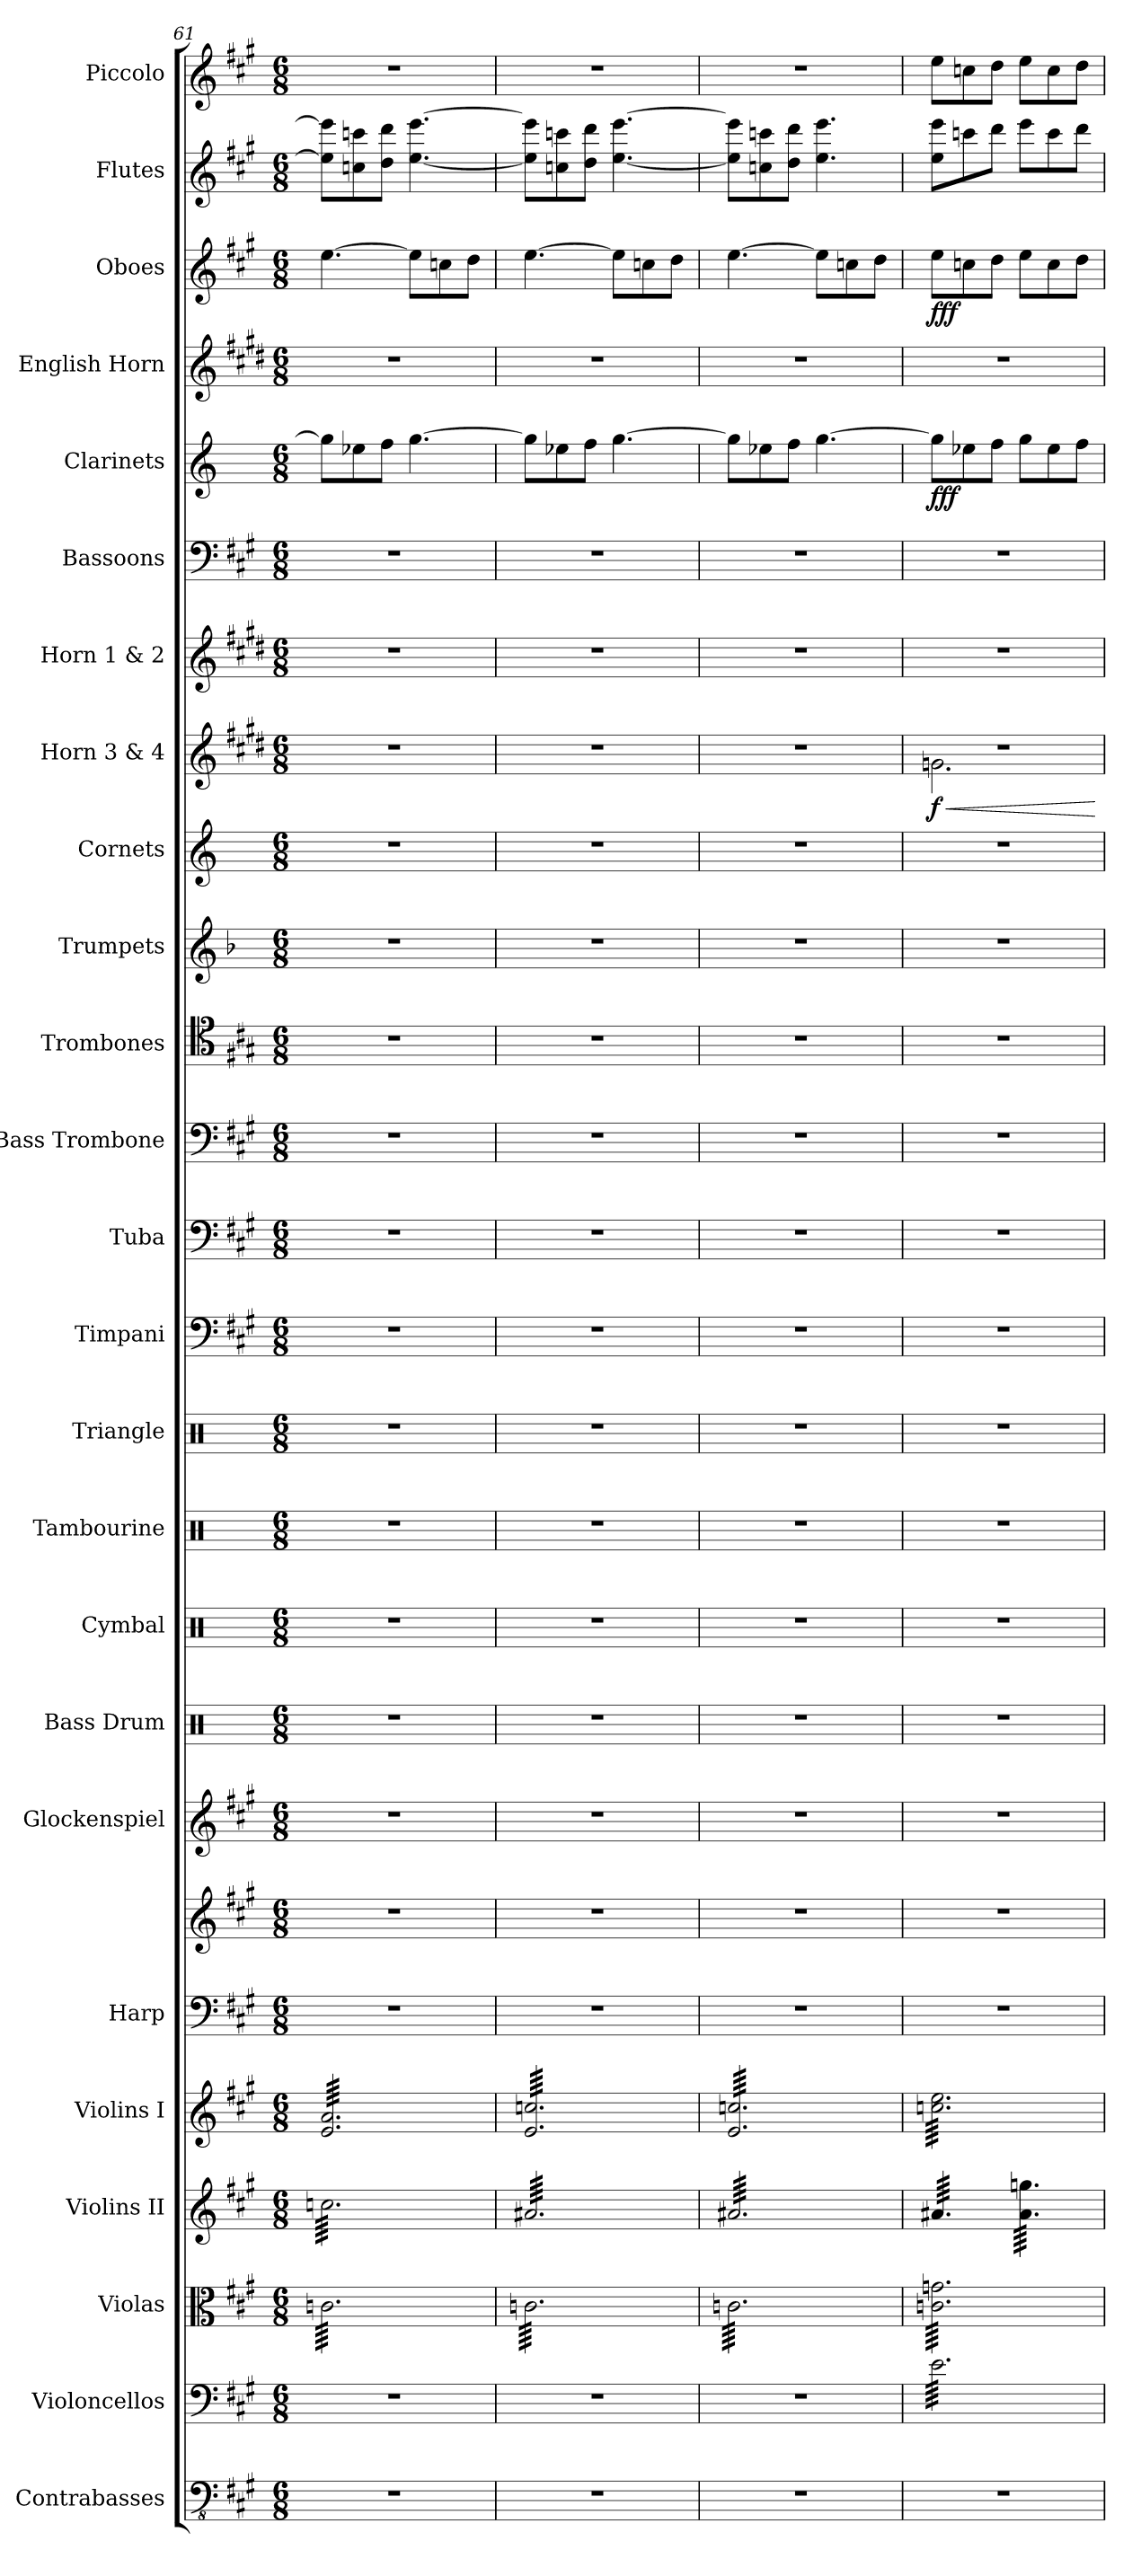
**kern	**kern	**kern	**kern	**kern	**kern	**kern	**kern	**kern	**kern	**kern	**kern	**kern	**kern	**kern	**kern	**kern	**kern	**kern	**dynam	**kern	**kern	**kern	**dynam	**kern	**kern	**dynam	**kern	**kern
*part25	*part24	*part23	*part22	*part21	*part20	*part20	*part19	*part18	*part17	*part16	*part15	*part14	*part13	*part12	*part11	*part10	*part9	*part8	*part8	*part7	*part6	*part5	*part5	*part4	*part3	*part3	*part2	*part1
*staff26	*staff25	*staff24	*staff23	*staff22	*staff21	*staff20	*staff19	*staff18	*staff17	*staff16	*staff15	*staff14	*staff13	*staff12	*staff11	*staff10	*staff9	*staff8	*staff8	*staff7	*staff6	*staff5	*staff5	*staff4	*staff3	*staff3	*staff2	*staff1
*I"Contrabasses	*I"Violoncellos	*I"Violas	*I"Violins II	*I"Violins I	*I"Harp	*	*I"Glockenspiel	*I"Bass Drum	*I"Cymbal	*I"Tambourine	*I"Triangle	*I"Timpani	*I"Tuba	*I"Bass Trombone	*I"Trombones	*I"Trumpets	*I"Cornets	*I"Horn 3 &amp; 4	*	*I"Horn 1 &amp; 2	*I"Bassoons	*I"Clarinets	*	*I"English Horn	*I"Oboes	*	*I"Flutes	*I"Piccolo
*I'Cbs.	*I'Vcs.	*I'Vlas.	*I'Vlns.II	*I'Vlns. I	*I'Hrp.	*	*I'Glk.	*I'B. Dr.	*I'Cym.	*I'Tamb.	*I'Tria.	*I'Timp.	*I'Tba.	*I'B. Tbn.	*I'Tbn.	*I'Trmpt.	*I'Cornt.	*I'Hn.	*	*I'Hn.	*I'Bsn.	*I'Cl.	*	*	*I'Ob.	*	*I'Fl.	*I'Picc.
*clefFv4	*clefF4	*clefC3	*clefG2	*clefG2	*clefF4	*clefG2	*clefG2	*clefX	*clefX	*clefX	*clefX	*clefF4	*clefF4	*clefF4	*clefC4	*clefG2	*clefG2	*clefG2	*	*clefG2	*clefF4	*clefG2	*	*clefG2	*clefG2	*	*clefG2	*clefG2
*	*	*	*	*	*	*	*ITrd-14c-24	*	*	*	*	*	*	*	*	*ITrd-2c-4	*ITrd2c3	*ITrd4c7	*	*ITrd4c7	*	*ITrd2c3	*	*ITrd4c7	*	*	*	*ITrd-7c-12
*k[f#c#g#]	*k[f#c#g#]	*k[f#c#g#]	*k[f#c#g#]	*k[f#c#g#]	*k[f#c#g#]	*k[f#c#g#]	*k[f#c#g#]	*k[]	*k[]	*k[]	*k[]	*k[f#c#g#]	*k[f#c#g#]	*k[f#c#g#]	*k[f#c#g#]	*k[f#c#g#]	*k[f#c#g#]	*k[f#c#g#]	*	*k[f#c#g#]	*k[f#c#g#]	*k[f#c#g#]	*	*k[f#c#g#]	*k[f#c#g#]	*	*k[f#c#g#]	*k[f#c#g#]
*M6/8	*M6/8	*M6/8	*M6/8	*M6/8	*M6/8	*M6/8	*M6/8	*M6/8	*M6/8	*M6/8	*M6/8	*M6/8	*M6/8	*M6/8	*M6/8	*M6/8	*M6/8	*M6/8	*	*M6/8	*M6/8	*M6/8	*	*M6/8	*M6/8	*	*M6/8	*M6/8
=61	=61	=61	=61	=61	=61	=61	=61	=61	=61	=61	=61	=61	=61	=61	=61	=61	=61	=61	=61	=61	=61	=61	=61	=61	=61	=61	=61	=61
*	*	*tremolo	*	*	*	*	*	*	*	*	*	*	*	*	*	*	*	*	*	*	*	*	*	*	*	*	*	*
*	*	*	*tremolo	*	*	*	*	*	*	*	*	*	*	*	*	*	*	*	*	*	*	*	*	*	*	*	*	*
*	*	*	*	*tremolo	*	*	*	*	*	*	*	*	*	*	*	*	*	*	*	*	*	*	*	*	*	*	*	*
2.r	2.r	64cn\LLLL	64ccn\LLLL	64e/ 64a/LLLL	2.r	2.r	2.r	2.r	2.r	2.r	2.r	2.r	2.r	2.r	2.r	2.r	2.r	2.r	.	2.r	2.r	8ee\L]	.	2.r	[4.ee\	.	8ee\] 8eee\]L	2.r
.	.	64cn\	64ccn\	64e/ 64a/	.	.	.	.	.	.	.	.	.	.	.	.	.	.	.	.	.	.	.	.	.	.	.	.
.	.	64cn\	64ccn\	64e/ 64a/	.	.	.	.	.	.	.	.	.	.	.	.	.	.	.	.	.	.	.	.	.	.	.	.
.	.	64cn\	64ccn\	64e/ 64a/	.	.	.	.	.	.	.	.	.	.	.	.	.	.	.	.	.	.	.	.	.	.	.	.
.	.	64cn\	64ccn\	64e/ 64a/	.	.	.	.	.	.	.	.	.	.	.	.	.	.	.	.	.	.	.	.	.	.	.	.
.	.	64cn\	64ccn\	64e/ 64a/	.	.	.	.	.	.	.	.	.	.	.	.	.	.	.	.	.	.	.	.	.	.	.	.
.	.	64cn\	64ccn\	64e/ 64a/	.	.	.	.	.	.	.	.	.	.	.	.	.	.	.	.	.	.	.	.	.	.	.	.
.	.	64cn\	64ccn\	64e/ 64a/	.	.	.	.	.	.	.	.	.	.	.	.	.	.	.	.	.	.	.	.	.	.	.	.
.	.	64cn\	64ccn\	64e/ 64a/	.	.	.	.	.	.	.	.	.	.	.	.	.	.	.	.	.	8ccn\	.	.	.	.	8ccn\ 8cccn\	.
.	.	64cn\	64ccn\	64e/ 64a/	.	.	.	.	.	.	.	.	.	.	.	.	.	.	.	.	.	.	.	.	.	.	.	.
.	.	64cn\	64ccn\	64e/ 64a/	.	.	.	.	.	.	.	.	.	.	.	.	.	.	.	.	.	.	.	.	.	.	.	.
.	.	64cn\	64ccn\	64e/ 64a/	.	.	.	.	.	.	.	.	.	.	.	.	.	.	.	.	.	.	.	.	.	.	.	.
.	.	64cn\	64ccn\	64e/ 64a/	.	.	.	.	.	.	.	.	.	.	.	.	.	.	.	.	.	.	.	.	.	.	.	.
.	.	64cn\	64ccn\	64e/ 64a/	.	.	.	.	.	.	.	.	.	.	.	.	.	.	.	.	.	.	.	.	.	.	.	.
.	.	64cn\	64ccn\	64e/ 64a/	.	.	.	.	.	.	.	.	.	.	.	.	.	.	.	.	.	.	.	.	.	.	.	.
.	.	64cn\	64ccn\	64e/ 64a/	.	.	.	.	.	.	.	.	.	.	.	.	.	.	.	.	.	.	.	.	.	.	.	.
.	.	64cn\	64ccn\	64e/ 64a/	.	.	.	.	.	.	.	.	.	.	.	.	.	.	.	.	.	8dd\J	.	.	.	.	8dd\ 8ddd\J	.
.	.	64cn\	64ccn\	64e/ 64a/	.	.	.	.	.	.	.	.	.	.	.	.	.	.	.	.	.	.	.	.	.	.	.	.
.	.	64cn\	64ccn\	64e/ 64a/	.	.	.	.	.	.	.	.	.	.	.	.	.	.	.	.	.	.	.	.	.	.	.	.
.	.	64cn\	64ccn\	64e/ 64a/	.	.	.	.	.	.	.	.	.	.	.	.	.	.	.	.	.	.	.	.	.	.	.	.
.	.	64cn\	64ccn\	64e/ 64a/	.	.	.	.	.	.	.	.	.	.	.	.	.	.	.	.	.	.	.	.	.	.	.	.
.	.	64cn\	64ccn\	64e/ 64a/	.	.	.	.	.	.	.	.	.	.	.	.	.	.	.	.	.	.	.	.	.	.	.	.
.	.	64cn\	64ccn\	64e/ 64a/	.	.	.	.	.	.	.	.	.	.	.	.	.	.	.	.	.	.	.	.	.	.	.	.
.	.	64cn\	64ccn\	64e/ 64a/	.	.	.	.	.	.	.	.	.	.	.	.	.	.	.	.	.	.	.	.	.	.	.	.
.	.	64cn\	64ccn\	64e/ 64a/	.	.	.	.	.	.	.	.	.	.	.	.	.	.	.	.	.	[4.ee\	.	.	8ee\L]	.	[4.ee\ [4.eee\	.
.	.	64cn\	64ccn\	64e/ 64a/	.	.	.	.	.	.	.	.	.	.	.	.	.	.	.	.	.	.	.	.	.	.	.	.
.	.	64cn\	64ccn\	64e/ 64a/	.	.	.	.	.	.	.	.	.	.	.	.	.	.	.	.	.	.	.	.	.	.	.	.
.	.	64cn\	64ccn\	64e/ 64a/	.	.	.	.	.	.	.	.	.	.	.	.	.	.	.	.	.	.	.	.	.	.	.	.
.	.	64cn\	64ccn\	64e/ 64a/	.	.	.	.	.	.	.	.	.	.	.	.	.	.	.	.	.	.	.	.	.	.	.	.
.	.	64cn\	64ccn\	64e/ 64a/	.	.	.	.	.	.	.	.	.	.	.	.	.	.	.	.	.	.	.	.	.	.	.	.
.	.	64cn\	64ccn\	64e/ 64a/	.	.	.	.	.	.	.	.	.	.	.	.	.	.	.	.	.	.	.	.	.	.	.	.
.	.	64cn\	64ccn\	64e/ 64a/	.	.	.	.	.	.	.	.	.	.	.	.	.	.	.	.	.	.	.	.	.	.	.	.
.	.	64cn\	64ccn\	64e/ 64a/	.	.	.	.	.	.	.	.	.	.	.	.	.	.	.	.	.	.	.	.	8ccn\	.	.	.
.	.	64cn\	64ccn\	64e/ 64a/	.	.	.	.	.	.	.	.	.	.	.	.	.	.	.	.	.	.	.	.	.	.	.	.
.	.	64cn\	64ccn\	64e/ 64a/	.	.	.	.	.	.	.	.	.	.	.	.	.	.	.	.	.	.	.	.	.	.	.	.
.	.	64cn\	64ccn\	64e/ 64a/	.	.	.	.	.	.	.	.	.	.	.	.	.	.	.	.	.	.	.	.	.	.	.	.
.	.	64cn\	64ccn\	64e/ 64a/	.	.	.	.	.	.	.	.	.	.	.	.	.	.	.	.	.	.	.	.	.	.	.	.
.	.	64cn\	64ccn\	64e/ 64a/	.	.	.	.	.	.	.	.	.	.	.	.	.	.	.	.	.	.	.	.	.	.	.	.
.	.	64cn\	64ccn\	64e/ 64a/	.	.	.	.	.	.	.	.	.	.	.	.	.	.	.	.	.	.	.	.	.	.	.	.
.	.	64cn\	64ccn\	64e/ 64a/	.	.	.	.	.	.	.	.	.	.	.	.	.	.	.	.	.	.	.	.	.	.	.	.
.	.	64cn\	64ccn\	64e/ 64a/	.	.	.	.	.	.	.	.	.	.	.	.	.	.	.	.	.	.	.	.	8dd\J	.	.	.
.	.	64cn\	64ccn\	64e/ 64a/	.	.	.	.	.	.	.	.	.	.	.	.	.	.	.	.	.	.	.	.	.	.	.	.
.	.	64cn\	64ccn\	64e/ 64a/	.	.	.	.	.	.	.	.	.	.	.	.	.	.	.	.	.	.	.	.	.	.	.	.
.	.	64cn\	64ccn\	64e/ 64a/	.	.	.	.	.	.	.	.	.	.	.	.	.	.	.	.	.	.	.	.	.	.	.	.
.	.	64cn\	64ccn\	64e/ 64a/	.	.	.	.	.	.	.	.	.	.	.	.	.	.	.	.	.	.	.	.	.	.	.	.
.	.	64cn\	64ccn\	64e/ 64a/	.	.	.	.	.	.	.	.	.	.	.	.	.	.	.	.	.	.	.	.	.	.	.	.
.	.	64cn\	64ccn\	64e/ 64a/	.	.	.	.	.	.	.	.	.	.	.	.	.	.	.	.	.	.	.	.	.	.	.	.
.	.	64cn\JJJJ	64ccn\JJJJ	64e/ 64a/JJJJ	.	.	.	.	.	.	.	.	.	.	.	.	.	.	.	.	.	.	.	.	.	.	.	.
=62	=62	=62	=62	=62	=62	=62	=62	=62	=62	=62	=62	=62	=62	=62	=62	=62	=62	=62	=62	=62	=62	=62	=62	=62	=62	=62	=62	=62
2.r	2.r	64cn\LLLL	64a#X/LLLL	64e/ 64ccn/LLLL	2.r	2.r	2.r	2.r	2.r	2.r	2.r	2.r	2.r	2.r	2.r	2.r	2.r	2.r	.	2.r	2.r	8ee\L]	.	2.r	[4.ee\	.	8ee\] 8eee\]L	2.r
.	.	64cn\	64a#X/	64e/ 64ccn/	.	.	.	.	.	.	.	.	.	.	.	.	.	.	.	.	.	.	.	.	.	.	.	.
.	.	64cn\	64a#X/	64e/ 64ccn/	.	.	.	.	.	.	.	.	.	.	.	.	.	.	.	.	.	.	.	.	.	.	.	.
.	.	64cn\	64a#X/	64e/ 64ccn/	.	.	.	.	.	.	.	.	.	.	.	.	.	.	.	.	.	.	.	.	.	.	.	.
.	.	64cn\	64a#X/	64e/ 64ccn/	.	.	.	.	.	.	.	.	.	.	.	.	.	.	.	.	.	.	.	.	.	.	.	.
.	.	64cn\	64a#X/	64e/ 64ccn/	.	.	.	.	.	.	.	.	.	.	.	.	.	.	.	.	.	.	.	.	.	.	.	.
.	.	64cn\	64a#X/	64e/ 64ccn/	.	.	.	.	.	.	.	.	.	.	.	.	.	.	.	.	.	.	.	.	.	.	.	.
.	.	64cn\	64a#X/	64e/ 64ccn/	.	.	.	.	.	.	.	.	.	.	.	.	.	.	.	.	.	.	.	.	.	.	.	.
.	.	64cn\	64a#X/	64e/ 64ccn/	.	.	.	.	.	.	.	.	.	.	.	.	.	.	.	.	.	8ccn\	.	.	.	.	8ccn\ 8cccn\	.
.	.	64cn\	64a#X/	64e/ 64ccn/	.	.	.	.	.	.	.	.	.	.	.	.	.	.	.	.	.	.	.	.	.	.	.	.
.	.	64cn\	64a#X/	64e/ 64ccn/	.	.	.	.	.	.	.	.	.	.	.	.	.	.	.	.	.	.	.	.	.	.	.	.
.	.	64cn\	64a#X/	64e/ 64ccn/	.	.	.	.	.	.	.	.	.	.	.	.	.	.	.	.	.	.	.	.	.	.	.	.
.	.	64cn\	64a#X/	64e/ 64ccn/	.	.	.	.	.	.	.	.	.	.	.	.	.	.	.	.	.	.	.	.	.	.	.	.
.	.	64cn\	64a#X/	64e/ 64ccn/	.	.	.	.	.	.	.	.	.	.	.	.	.	.	.	.	.	.	.	.	.	.	.	.
.	.	64cn\	64a#X/	64e/ 64ccn/	.	.	.	.	.	.	.	.	.	.	.	.	.	.	.	.	.	.	.	.	.	.	.	.
.	.	64cn\	64a#X/	64e/ 64ccn/	.	.	.	.	.	.	.	.	.	.	.	.	.	.	.	.	.	.	.	.	.	.	.	.
.	.	64cn\	64a#X/	64e/ 64ccn/	.	.	.	.	.	.	.	.	.	.	.	.	.	.	.	.	.	8dd\J	.	.	.	.	8dd\ 8ddd\J	.
.	.	64cn\	64a#X/	64e/ 64ccn/	.	.	.	.	.	.	.	.	.	.	.	.	.	.	.	.	.	.	.	.	.	.	.	.
.	.	64cn\	64a#X/	64e/ 64ccn/	.	.	.	.	.	.	.	.	.	.	.	.	.	.	.	.	.	.	.	.	.	.	.	.
.	.	64cn\	64a#X/	64e/ 64ccn/	.	.	.	.	.	.	.	.	.	.	.	.	.	.	.	.	.	.	.	.	.	.	.	.
.	.	64cn\	64a#X/	64e/ 64ccn/	.	.	.	.	.	.	.	.	.	.	.	.	.	.	.	.	.	.	.	.	.	.	.	.
.	.	64cn\	64a#X/	64e/ 64ccn/	.	.	.	.	.	.	.	.	.	.	.	.	.	.	.	.	.	.	.	.	.	.	.	.
.	.	64cn\	64a#X/	64e/ 64ccn/	.	.	.	.	.	.	.	.	.	.	.	.	.	.	.	.	.	.	.	.	.	.	.	.
.	.	64cn\	64a#X/	64e/ 64ccn/	.	.	.	.	.	.	.	.	.	.	.	.	.	.	.	.	.	.	.	.	.	.	.	.
.	.	64cn\	64a#X/	64e/ 64ccn/	.	.	.	.	.	.	.	.	.	.	.	.	.	.	.	.	.	[4.ee\	.	.	8ee\L]	.	[4.ee\ [4.eee\	.
.	.	64cn\	64a#X/	64e/ 64ccn/	.	.	.	.	.	.	.	.	.	.	.	.	.	.	.	.	.	.	.	.	.	.	.	.
.	.	64cn\	64a#X/	64e/ 64ccn/	.	.	.	.	.	.	.	.	.	.	.	.	.	.	.	.	.	.	.	.	.	.	.	.
.	.	64cn\	64a#X/	64e/ 64ccn/	.	.	.	.	.	.	.	.	.	.	.	.	.	.	.	.	.	.	.	.	.	.	.	.
.	.	64cn\	64a#X/	64e/ 64ccn/	.	.	.	.	.	.	.	.	.	.	.	.	.	.	.	.	.	.	.	.	.	.	.	.
.	.	64cn\	64a#X/	64e/ 64ccn/	.	.	.	.	.	.	.	.	.	.	.	.	.	.	.	.	.	.	.	.	.	.	.	.
.	.	64cn\	64a#X/	64e/ 64ccn/	.	.	.	.	.	.	.	.	.	.	.	.	.	.	.	.	.	.	.	.	.	.	.	.
.	.	64cn\	64a#X/	64e/ 64ccn/	.	.	.	.	.	.	.	.	.	.	.	.	.	.	.	.	.	.	.	.	.	.	.	.
.	.	64cn\	64a#X/	64e/ 64ccn/	.	.	.	.	.	.	.	.	.	.	.	.	.	.	.	.	.	.	.	.	8ccn\	.	.	.
.	.	64cn\	64a#X/	64e/ 64ccn/	.	.	.	.	.	.	.	.	.	.	.	.	.	.	.	.	.	.	.	.	.	.	.	.
.	.	64cn\	64a#X/	64e/ 64ccn/	.	.	.	.	.	.	.	.	.	.	.	.	.	.	.	.	.	.	.	.	.	.	.	.
.	.	64cn\	64a#X/	64e/ 64ccn/	.	.	.	.	.	.	.	.	.	.	.	.	.	.	.	.	.	.	.	.	.	.	.	.
.	.	64cn\	64a#X/	64e/ 64ccn/	.	.	.	.	.	.	.	.	.	.	.	.	.	.	.	.	.	.	.	.	.	.	.	.
.	.	64cn\	64a#X/	64e/ 64ccn/	.	.	.	.	.	.	.	.	.	.	.	.	.	.	.	.	.	.	.	.	.	.	.	.
.	.	64cn\	64a#X/	64e/ 64ccn/	.	.	.	.	.	.	.	.	.	.	.	.	.	.	.	.	.	.	.	.	.	.	.	.
.	.	64cn\	64a#X/	64e/ 64ccn/	.	.	.	.	.	.	.	.	.	.	.	.	.	.	.	.	.	.	.	.	.	.	.	.
.	.	64cn\	64a#X/	64e/ 64ccn/	.	.	.	.	.	.	.	.	.	.	.	.	.	.	.	.	.	.	.	.	8dd\J	.	.	.
.	.	64cn\	64a#X/	64e/ 64ccn/	.	.	.	.	.	.	.	.	.	.	.	.	.	.	.	.	.	.	.	.	.	.	.	.
.	.	64cn\	64a#X/	64e/ 64ccn/	.	.	.	.	.	.	.	.	.	.	.	.	.	.	.	.	.	.	.	.	.	.	.	.
.	.	64cn\	64a#X/	64e/ 64ccn/	.	.	.	.	.	.	.	.	.	.	.	.	.	.	.	.	.	.	.	.	.	.	.	.
.	.	64cn\	64a#X/	64e/ 64ccn/	.	.	.	.	.	.	.	.	.	.	.	.	.	.	.	.	.	.	.	.	.	.	.	.
.	.	64cn\	64a#X/	64e/ 64ccn/	.	.	.	.	.	.	.	.	.	.	.	.	.	.	.	.	.	.	.	.	.	.	.	.
.	.	64cn\	64a#X/	64e/ 64ccn/	.	.	.	.	.	.	.	.	.	.	.	.	.	.	.	.	.	.	.	.	.	.	.	.
.	.	64cn\JJJJ	64a#X/JJJJ	64e/ 64ccn/JJJJ	.	.	.	.	.	.	.	.	.	.	.	.	.	.	.	.	.	.	.	.	.	.	.	.
=63	=63	=63	=63	=63	=63	=63	=63	=63	=63	=63	=63	=63	=63	=63	=63	=63	=63	=63	=63	=63	=63	=63	=63	=63	=63	=63	=63	=63
2.r	2.r	64cn\LLLL	64a#X/LLLL	64e/ 64ccn/LLLL	2.r	2.r	2.r	2.r	2.r	2.r	2.r	2.r	2.r	2.r	2.r	2.r	2.r	2.r	.	2.r	2.r	8ee\L]	.	2.r	[4.ee\	.	8ee\] 8eee\]L	2.r
.	.	64cn\	64a#X/	64e/ 64ccn/	.	.	.	.	.	.	.	.	.	.	.	.	.	.	.	.	.	.	.	.	.	.	.	.
.	.	64cn\	64a#X/	64e/ 64ccn/	.	.	.	.	.	.	.	.	.	.	.	.	.	.	.	.	.	.	.	.	.	.	.	.
.	.	64cn\	64a#X/	64e/ 64ccn/	.	.	.	.	.	.	.	.	.	.	.	.	.	.	.	.	.	.	.	.	.	.	.	.
.	.	64cn\	64a#X/	64e/ 64ccn/	.	.	.	.	.	.	.	.	.	.	.	.	.	.	.	.	.	.	.	.	.	.	.	.
.	.	64cn\	64a#X/	64e/ 64ccn/	.	.	.	.	.	.	.	.	.	.	.	.	.	.	.	.	.	.	.	.	.	.	.	.
.	.	64cn\	64a#X/	64e/ 64ccn/	.	.	.	.	.	.	.	.	.	.	.	.	.	.	.	.	.	.	.	.	.	.	.	.
.	.	64cn\	64a#X/	64e/ 64ccn/	.	.	.	.	.	.	.	.	.	.	.	.	.	.	.	.	.	.	.	.	.	.	.	.
.	.	64cn\	64a#X/	64e/ 64ccn/	.	.	.	.	.	.	.	.	.	.	.	.	.	.	.	.	.	8ccn\	.	.	.	.	8ccn\ 8cccn\	.
.	.	64cn\	64a#X/	64e/ 64ccn/	.	.	.	.	.	.	.	.	.	.	.	.	.	.	.	.	.	.	.	.	.	.	.	.
.	.	64cn\	64a#X/	64e/ 64ccn/	.	.	.	.	.	.	.	.	.	.	.	.	.	.	.	.	.	.	.	.	.	.	.	.
.	.	64cn\	64a#X/	64e/ 64ccn/	.	.	.	.	.	.	.	.	.	.	.	.	.	.	.	.	.	.	.	.	.	.	.	.
.	.	64cn\	64a#X/	64e/ 64ccn/	.	.	.	.	.	.	.	.	.	.	.	.	.	.	.	.	.	.	.	.	.	.	.	.
.	.	64cn\	64a#X/	64e/ 64ccn/	.	.	.	.	.	.	.	.	.	.	.	.	.	.	.	.	.	.	.	.	.	.	.	.
.	.	64cn\	64a#X/	64e/ 64ccn/	.	.	.	.	.	.	.	.	.	.	.	.	.	.	.	.	.	.	.	.	.	.	.	.
.	.	64cn\	64a#X/	64e/ 64ccn/	.	.	.	.	.	.	.	.	.	.	.	.	.	.	.	.	.	.	.	.	.	.	.	.
.	.	64cn\	64a#X/	64e/ 64ccn/	.	.	.	.	.	.	.	.	.	.	.	.	.	.	.	.	.	8dd\J	.	.	.	.	8dd\ 8ddd\J	.
.	.	64cn\	64a#X/	64e/ 64ccn/	.	.	.	.	.	.	.	.	.	.	.	.	.	.	.	.	.	.	.	.	.	.	.	.
.	.	64cn\	64a#X/	64e/ 64ccn/	.	.	.	.	.	.	.	.	.	.	.	.	.	.	.	.	.	.	.	.	.	.	.	.
.	.	64cn\	64a#X/	64e/ 64ccn/	.	.	.	.	.	.	.	.	.	.	.	.	.	.	.	.	.	.	.	.	.	.	.	.
.	.	64cn\	64a#X/	64e/ 64ccn/	.	.	.	.	.	.	.	.	.	.	.	.	.	.	.	.	.	.	.	.	.	.	.	.
.	.	64cn\	64a#X/	64e/ 64ccn/	.	.	.	.	.	.	.	.	.	.	.	.	.	.	.	.	.	.	.	.	.	.	.	.
.	.	64cn\	64a#X/	64e/ 64ccn/	.	.	.	.	.	.	.	.	.	.	.	.	.	.	.	.	.	.	.	.	.	.	.	.
.	.	64cn\	64a#X/	64e/ 64ccn/	.	.	.	.	.	.	.	.	.	.	.	.	.	.	.	.	.	.	.	.	.	.	.	.
.	.	64cn\	64a#X/	64e/ 64ccn/	.	.	.	.	.	.	.	.	.	.	.	.	.	.	.	.	.	[4.ee\	.	.	8ee\L]	.	4.ee\ 4.eee\	.
.	.	64cn\	64a#X/	64e/ 64ccn/	.	.	.	.	.	.	.	.	.	.	.	.	.	.	.	.	.	.	.	.	.	.	.	.
.	.	64cn\	64a#X/	64e/ 64ccn/	.	.	.	.	.	.	.	.	.	.	.	.	.	.	.	.	.	.	.	.	.	.	.	.
.	.	64cn\	64a#X/	64e/ 64ccn/	.	.	.	.	.	.	.	.	.	.	.	.	.	.	.	.	.	.	.	.	.	.	.	.
.	.	64cn\	64a#X/	64e/ 64ccn/	.	.	.	.	.	.	.	.	.	.	.	.	.	.	.	.	.	.	.	.	.	.	.	.
.	.	64cn\	64a#X/	64e/ 64ccn/	.	.	.	.	.	.	.	.	.	.	.	.	.	.	.	.	.	.	.	.	.	.	.	.
.	.	64cn\	64a#X/	64e/ 64ccn/	.	.	.	.	.	.	.	.	.	.	.	.	.	.	.	.	.	.	.	.	.	.	.	.
.	.	64cn\	64a#X/	64e/ 64ccn/	.	.	.	.	.	.	.	.	.	.	.	.	.	.	.	.	.	.	.	.	.	.	.	.
.	.	64cn\	64a#X/	64e/ 64ccn/	.	.	.	.	.	.	.	.	.	.	.	.	.	.	.	.	.	.	.	.	8ccn\	.	.	.
.	.	64cn\	64a#X/	64e/ 64ccn/	.	.	.	.	.	.	.	.	.	.	.	.	.	.	.	.	.	.	.	.	.	.	.	.
.	.	64cn\	64a#X/	64e/ 64ccn/	.	.	.	.	.	.	.	.	.	.	.	.	.	.	.	.	.	.	.	.	.	.	.	.
.	.	64cn\	64a#X/	64e/ 64ccn/	.	.	.	.	.	.	.	.	.	.	.	.	.	.	.	.	.	.	.	.	.	.	.	.
.	.	64cn\	64a#X/	64e/ 64ccn/	.	.	.	.	.	.	.	.	.	.	.	.	.	.	.	.	.	.	.	.	.	.	.	.
.	.	64cn\	64a#X/	64e/ 64ccn/	.	.	.	.	.	.	.	.	.	.	.	.	.	.	.	.	.	.	.	.	.	.	.	.
.	.	64cn\	64a#X/	64e/ 64ccn/	.	.	.	.	.	.	.	.	.	.	.	.	.	.	.	.	.	.	.	.	.	.	.	.
.	.	64cn\	64a#X/	64e/ 64ccn/	.	.	.	.	.	.	.	.	.	.	.	.	.	.	.	.	.	.	.	.	.	.	.	.
.	.	64cn\	64a#X/	64e/ 64ccn/	.	.	.	.	.	.	.	.	.	.	.	.	.	.	.	.	.	.	.	.	8dd\J	.	.	.
.	.	64cn\	64a#X/	64e/ 64ccn/	.	.	.	.	.	.	.	.	.	.	.	.	.	.	.	.	.	.	.	.	.	.	.	.
.	.	64cn\	64a#X/	64e/ 64ccn/	.	.	.	.	.	.	.	.	.	.	.	.	.	.	.	.	.	.	.	.	.	.	.	.
.	.	64cn\	64a#X/	64e/ 64ccn/	.	.	.	.	.	.	.	.	.	.	.	.	.	.	.	.	.	.	.	.	.	.	.	.
.	.	64cn\	64a#X/	64e/ 64ccn/	.	.	.	.	.	.	.	.	.	.	.	.	.	.	.	.	.	.	.	.	.	.	.	.
.	.	64cn\	64a#X/	64e/ 64ccn/	.	.	.	.	.	.	.	.	.	.	.	.	.	.	.	.	.	.	.	.	.	.	.	.
.	.	64cn\	64a#X/	64e/ 64ccn/	.	.	.	.	.	.	.	.	.	.	.	.	.	.	.	.	.	.	.	.	.	.	.	.
.	.	64cn\JJJJ	64a#X/JJJJ	64e/ 64ccn/JJJJ	.	.	.	.	.	.	.	.	.	.	.	.	.	.	.	.	.	.	.	.	.	.	.	.
=64	=64	=64	=64	=64	=64	=64	=64	=64	=64	=64	=64	=64	=64	=64	=64	=64	=64	=64	=64	=64	=64	=64	=64	=64	=64	=64	=64	=64
!	!	!	!	!	!	!	!	!	!	!	!	!	!	!	!	!	!	!	!LO:HP:b	!	!	!	!	!	!	!	!	!
*	*	*	*	*	*	*	*	*	*	*	*	*	*	*	*	*	*	*^	*	*	*	*	*	*	*	*	*	*
!	!	!	!	!	!	!	!	!	!	!	!	!	!	!	!	!	!	!	!	!LO:DY:n=1:b	!	!	!	!LO:DY:b	!	!	!LO:DY:b	!	!
*	*tremolo	*	*	*	*	*	*	*	*	*	*	*	*	*	*	*	*	*	*	*	*	*	*	*	*	*	*	*	*
2.r	64e\LLLL	64cn\ 64gn\LLLL	64a#X/LLLL	64ccn\ 64ee\LLLL	2.r	2.r	2.r	2.r	2.r	2.r	2.r	2.r	2.r	2.r	2.r	2.r	2.r	2.r	2.cn\	< f	2.r	2.r	8ee\L]	fff	2.r	8ee\L	fff	8ee\ 8eee\L	8eee\L
.	64e\	64cn\ 64gn\	64a#X/	64ccn\ 64ee\	.	.	.	.	.	.	.	.	.	.	.	.	.	.	.	.	.	.	.	.	.	.	.	.	.
.	64e\	64cn\ 64gn\	64a#X/	64ccn\ 64ee\	.	.	.	.	.	.	.	.	.	.	.	.	.	.	.	.	.	.	.	.	.	.	.	.	.
.	64e\	64cn\ 64gn\	64a#X/	64ccn\ 64ee\	.	.	.	.	.	.	.	.	.	.	.	.	.	.	.	.	.	.	.	.	.	.	.	.	.
.	64e\	64cn\ 64gn\	64a#X/	64ccn\ 64ee\	.	.	.	.	.	.	.	.	.	.	.	.	.	.	.	.	.	.	.	.	.	.	.	.	.
.	64e\	64cn\ 64gn\	64a#X/	64ccn\ 64ee\	.	.	.	.	.	.	.	.	.	.	.	.	.	.	.	.	.	.	.	.	.	.	.	.	.
.	64e\	64cn\ 64gn\	64a#X/	64ccn\ 64ee\	.	.	.	.	.	.	.	.	.	.	.	.	.	.	.	.	.	.	.	.	.	.	.	.	.
.	64e\	64cn\ 64gn\	64a#X/	64ccn\ 64ee\	.	.	.	.	.	.	.	.	.	.	.	.	.	.	.	.	.	.	.	.	.	.	.	.	.
.	64e\	64cn\ 64gn\	64a#X/	64ccn\ 64ee\	.	.	.	.	.	.	.	.	.	.	.	.	.	.	.	.	.	.	8ccn\	.	.	8ccn\	.	8cccn\	8cccn\
.	64e\	64cn\ 64gn\	64a#X/	64ccn\ 64ee\	.	.	.	.	.	.	.	.	.	.	.	.	.	.	.	.	.	.	.	.	.	.	.	.	.
.	64e\	64cn\ 64gn\	64a#X/	64ccn\ 64ee\	.	.	.	.	.	.	.	.	.	.	.	.	.	.	.	.	.	.	.	.	.	.	.	.	.
.	64e\	64cn\ 64gn\	64a#X/	64ccn\ 64ee\	.	.	.	.	.	.	.	.	.	.	.	.	.	.	.	.	.	.	.	.	.	.	.	.	.
.	64e\	64cn\ 64gn\	64a#X/	64ccn\ 64ee\	.	.	.	.	.	.	.	.	.	.	.	.	.	.	.	.	.	.	.	.	.	.	.	.	.
.	64e\	64cn\ 64gn\	64a#X/	64ccn\ 64ee\	.	.	.	.	.	.	.	.	.	.	.	.	.	.	.	.	.	.	.	.	.	.	.	.	.
.	64e\	64cn\ 64gn\	64a#X/	64ccn\ 64ee\	.	.	.	.	.	.	.	.	.	.	.	.	.	.	.	.	.	.	.	.	.	.	.	.	.
.	64e\	64cn\ 64gn\	64a#X/	64ccn\ 64ee\	.	.	.	.	.	.	.	.	.	.	.	.	.	.	.	.	.	.	.	.	.	.	.	.	.
.	64e\	64cn\ 64gn\	64a#X/	64ccn\ 64ee\	.	.	.	.	.	.	.	.	.	.	.	.	.	.	.	.	.	.	8dd\J	.	.	8dd\J	.	8ddd\J	8ddd\J
.	64e\	64cn\ 64gn\	64a#X/	64ccn\ 64ee\	.	.	.	.	.	.	.	.	.	.	.	.	.	.	.	.	.	.	.	.	.	.	.	.	.
.	64e\	64cn\ 64gn\	64a#X/	64ccn\ 64ee\	.	.	.	.	.	.	.	.	.	.	.	.	.	.	.	.	.	.	.	.	.	.	.	.	.
.	64e\	64cn\ 64gn\	64a#X/	64ccn\ 64ee\	.	.	.	.	.	.	.	.	.	.	.	.	.	.	.	.	.	.	.	.	.	.	.	.	.
.	64e\	64cn\ 64gn\	64a#X/	64ccn\ 64ee\	.	.	.	.	.	.	.	.	.	.	.	.	.	.	.	.	.	.	.	.	.	.	.	.	.
.	64e\	64cn\ 64gn\	64a#X/	64ccn\ 64ee\	.	.	.	.	.	.	.	.	.	.	.	.	.	.	.	.	.	.	.	.	.	.	.	.	.
.	64e\	64cn\ 64gn\	64a#X/	64ccn\ 64ee\	.	.	.	.	.	.	.	.	.	.	.	.	.	.	.	.	.	.	.	.	.	.	.	.	.
.	64e\	64cn\ 64gn\	64a#X/JJJJ	64ccn\ 64ee\	.	.	.	.	.	.	.	.	.	.	.	.	.	.	.	.	.	.	.	.	.	.	.	.	.
.	64e\	64cn\ 64gn\	64a#\ 64ggn\LLLL	64ccn\ 64ee\	.	.	.	.	.	.	.	.	.	.	.	.	.	.	.	.	.	.	8ee\L	.	.	8ee\L	.	8eee\L	8eee\L
.	64e\	64cn\ 64gn\	64a#\ 64ggn\	64ccn\ 64ee\	.	.	.	.	.	.	.	.	.	.	.	.	.	.	.	.	.	.	.	.	.	.	.	.	.
.	64e\	64cn\ 64gn\	64a#\ 64ggn\	64ccn\ 64ee\	.	.	.	.	.	.	.	.	.	.	.	.	.	.	.	.	.	.	.	.	.	.	.	.	.
.	64e\	64cn\ 64gn\	64a#\ 64ggn\	64ccn\ 64ee\	.	.	.	.	.	.	.	.	.	.	.	.	.	.	.	.	.	.	.	.	.	.	.	.	.
.	64e\	64cn\ 64gn\	64a#\ 64ggn\	64ccn\ 64ee\	.	.	.	.	.	.	.	.	.	.	.	.	.	.	.	.	.	.	.	.	.	.	.	.	.
.	64e\	64cn\ 64gn\	64a#\ 64ggn\	64ccn\ 64ee\	.	.	.	.	.	.	.	.	.	.	.	.	.	.	.	.	.	.	.	.	.	.	.	.	.
.	64e\	64cn\ 64gn\	64a#\ 64ggn\	64ccn\ 64ee\	.	.	.	.	.	.	.	.	.	.	.	.	.	.	.	.	.	.	.	.	.	.	.	.	.
.	64e\	64cn\ 64gn\	64a#\ 64ggn\	64ccn\ 64ee\	.	.	.	.	.	.	.	.	.	.	.	.	.	.	.	.	.	.	.	.	.	.	.	.	.
.	64e\	64cn\ 64gn\	64a#\ 64ggn\	64ccn\ 64ee\	.	.	.	.	.	.	.	.	.	.	.	.	.	.	.	.	.	.	8cc\	.	.	8cc\	.	8ccc\	8ccc\
.	64e\	64cn\ 64gn\	64a#\ 64ggn\	64ccn\ 64ee\	.	.	.	.	.	.	.	.	.	.	.	.	.	.	.	.	.	.	.	.	.	.	.	.	.
.	64e\	64cn\ 64gn\	64a#\ 64ggn\	64ccn\ 64ee\	.	.	.	.	.	.	.	.	.	.	.	.	.	.	.	.	.	.	.	.	.	.	.	.	.
.	64e\	64cn\ 64gn\	64a#\ 64ggn\	64ccn\ 64ee\	.	.	.	.	.	.	.	.	.	.	.	.	.	.	.	.	.	.	.	.	.	.	.	.	.
.	64e\	64cn\ 64gn\	64a#\ 64ggn\	64ccn\ 64ee\	.	.	.	.	.	.	.	.	.	.	.	.	.	.	.	.	.	.	.	.	.	.	.	.	.
.	64e\	64cn\ 64gn\	64a#\ 64ggn\	64ccn\ 64ee\	.	.	.	.	.	.	.	.	.	.	.	.	.	.	.	.	.	.	.	.	.	.	.	.	.
.	64e\	64cn\ 64gn\	64a#\ 64ggn\	64ccn\ 64ee\	.	.	.	.	.	.	.	.	.	.	.	.	.	.	.	.	.	.	.	.	.	.	.	.	.
.	64e\	64cn\ 64gn\	64a#\ 64ggn\	64ccn\ 64ee\	.	.	.	.	.	.	.	.	.	.	.	.	.	.	.	.	.	.	.	.	.	.	.	.	.
.	64e\	64cn\ 64gn\	64a#\ 64ggn\	64ccn\ 64ee\	.	.	.	.	.	.	.	.	.	.	.	.	.	.	.	.	.	.	8dd\J	.	.	8dd\J	.	8ddd\J	8ddd\J
.	64e\	64cn\ 64gn\	64a#\ 64ggn\	64ccn\ 64ee\	.	.	.	.	.	.	.	.	.	.	.	.	.	.	.	.	.	.	.	.	.	.	.	.	.
.	64e\	64cn\ 64gn\	64a#\ 64ggn\	64ccn\ 64ee\	.	.	.	.	.	.	.	.	.	.	.	.	.	.	.	.	.	.	.	.	.	.	.	.	.
.	64e\	64cn\ 64gn\	64a#\ 64ggn\	64ccn\ 64ee\	.	.	.	.	.	.	.	.	.	.	.	.	.	.	.	.	.	.	.	.	.	.	.	.	.
.	64e\	64cn\ 64gn\	64a#\ 64ggn\	64ccn\ 64ee\	.	.	.	.	.	.	.	.	.	.	.	.	.	.	.	.	.	.	.	.	.	.	.	.	.
.	64e\	64cn\ 64gn\	64a#\ 64ggn\	64ccn\ 64ee\	.	.	.	.	.	.	.	.	.	.	.	.	.	.	.	.	.	.	.	.	.	.	.	.	.
.	64e\	64cn\ 64gn\	64a#\ 64ggn\	64ccn\ 64ee\	.	.	.	.	.	.	.	.	.	.	.	.	.	.	.	.	.	.	.	.	.	.	.	.	.
.	64e\JJJJ	64cn\ 64gn\JJJJ	64a#\ 64ggn\JJJJ	64ccn\ 64ee\JJJJ	.	.	.	.	.	.	.	.	.	.	.	.	.	.	.	.	.	.	.	.	.	.	.	.	.
*	*	*	*	*Xtremolo	*	*	*	*	*	*	*	*	*	*	*	*	*	*	*	*	*	*	*	*	*	*	*	*	*
*	*	*	*Xtremolo	*	*	*	*	*	*	*	*	*	*	*	*	*	*	*	*	*	*	*	*	*	*	*	*	*	*
*	*	*Xtremolo	*	*	*	*	*	*	*	*	*	*	*	*	*	*	*	*	*	*	*	*	*	*	*	*	*	*	*
*	*Xtremolo	*	*	*	*	*	*	*	*	*	*	*	*	*	*	*	*	*	*	*	*	*	*	*	*	*	*	*	*
*	*	*	*	*	*	*	*	*	*	*	*	*	*	*	*	*	*	*v	*v	*	*	*	*	*	*	*	*	*	*
.	.	.	.	.	.	.	.	.	.	.	.	.	.	.	.	.	.	.	[	.	.	.	.	.	.	.	.	.
=	=	=	=	=	=	=	=	=	=	=	=	=	=	=	=	=	=	=	=	=	=	=	=	=	=	=	=	=
*-	*-	*-	*-	*-	*-	*-	*-	*-	*-	*-	*-	*-	*-	*-	*-	*-	*-	*-	*-	*-	*-	*-	*-	*-	*-	*-	*-	*-
